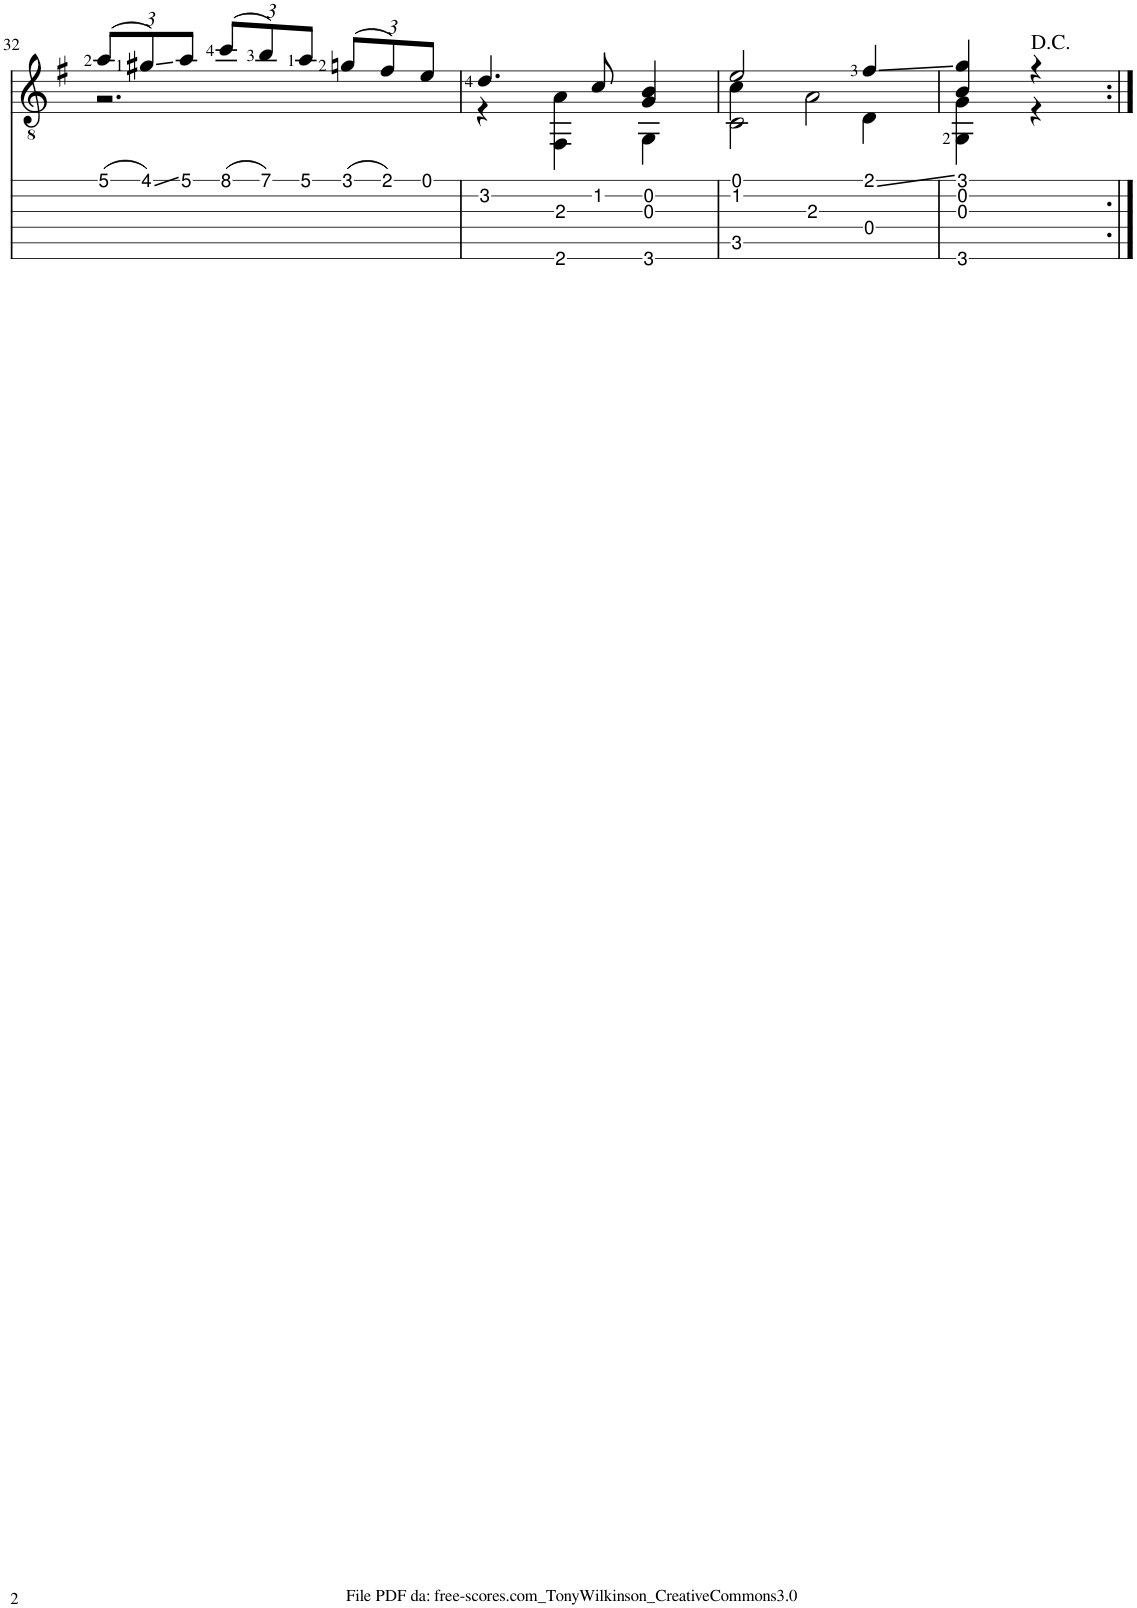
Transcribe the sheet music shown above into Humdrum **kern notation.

**kern	**kern
*part1	*part1
*staff2	*staff1
*I"Guitar	*
*I'Guit.	*
!!LO:PB:g=z
*	*clefGv2
*k[f#]	*k[f#]
*M3/4	*M3/4
*Xbrackettup	*Xbrackettup
=32	=32
*^	*^
12aL	2.r	(12a/L	2.r
12g#	.	12g#X/)	.
12aJ	.	12a/J	.
12ccL	.	(12cc/L	.
12b	.	12b/)	.
12aJ	.	12a/J	.
12gL	.	(12gn/L	.
12f#	.	12f#/)	.
12eJ	.	12e/J	.
=33	=33	=33	=33
4.d	4r	4.d/	4r
.	4FF# 4A	.	4FF#\ 4A\
8c	.	8c/	.
4G 4B	4GG	4G/ 4B/	4GG\
=34	=34	=34	=34
*	*^	*	*^
2e	4c	2C	2e/	4c\	2C\
.	2A	.	.	2A\	.
4f#	.	4D	4f#/	.	4D\
*	*v	*v	*	*	*
*	*	*	*v	*v
=35	=35	=35	=35
4B 4g	4GG 4G	4B/ 4g/	4GG\ 4G\
4r	4r	4r	4r
*v	*v	*	*
*	*v	*v
=:|!	=:|!
*-	*-
